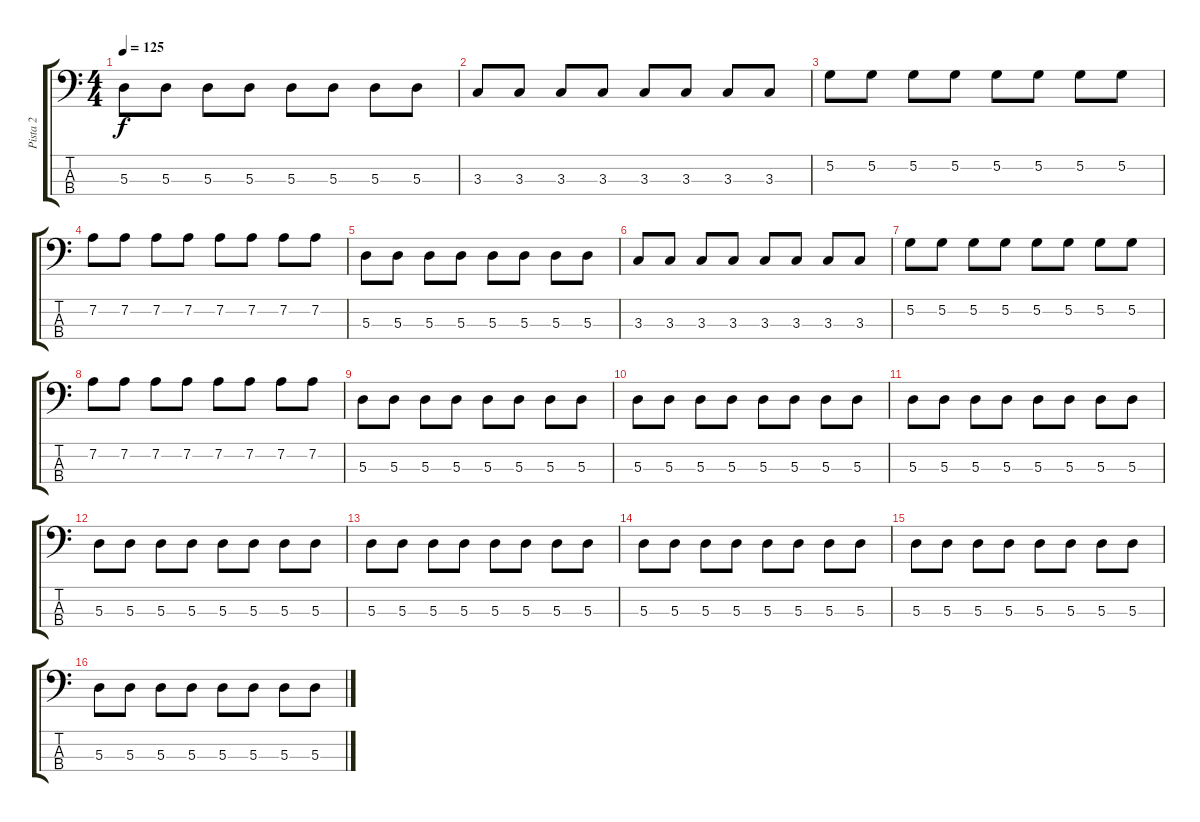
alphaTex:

\track ("Pista 2" "Pista 2") {instrument electricbassfinger}
\staff {score tabs}
\tuning (G2 D2 A1 E1) {hide}
\ts (4 4)
\tempo 125
\clef f4
\ks c
5.3.8{dy f} 5.3.8 5.3.8 5.3.8 5.3.8 5.3.8 5.3.8 5.3.8 |
3.3.8 3.3.8 3.3.8 3.3.8 3.3.8 3.3.8 3.3.8 3.3.8 |
5.2.8 5.2.8 5.2.8 5.2.8 5.2.8 5.2.8 5.2.8 5.2.8 |
7.2.8 7.2.8 7.2.8 7.2.8 7.2.8 7.2.8 7.2.8 7.2.8 |
5.3.8 5.3.8 5.3.8 5.3.8 5.3.8 5.3.8 5.3.8 5.3.8 |
3.3.8 3.3.8 3.3.8 3.3.8 3.3.8 3.3.8 3.3.8 3.3.8 |
5.2.8 5.2.8 5.2.8 5.2.8 5.2.8 5.2.8 5.2.8 5.2.8 |
7.2.8 7.2.8 7.2.8 7.2.8 7.2.8 7.2.8 7.2.8 7.2.8 |
5.3.8 5.3.8 5.3.8 5.3.8 5.3.8 5.3.8 5.3.8 5.3.8 |
5.3.8 5.3.8 5.3.8 5.3.8 5.3.8 5.3.8 5.3.8 5.3.8 |
5.3.8 5.3.8 5.3.8 5.3.8 5.3.8 5.3.8 5.3.8 5.3.8 |
5.3.8 5.3.8 5.3.8 5.3.8 5.3.8 5.3.8 5.3.8 5.3.8 |
5.3.8 5.3.8 5.3.8 5.3.8 5.3.8 5.3.8 5.3.8 5.3.8 |
5.3.8 5.3.8 5.3.8 5.3.8 5.3.8 5.3.8 5.3.8 5.3.8 |
5.3.8 5.3.8 5.3.8 5.3.8 5.3.8 5.3.8 5.3.8 5.3.8 |
5.3.8 5.3.8 5.3.8 5.3.8 5.3.8 5.3.8 5.3.8 5.3.8
